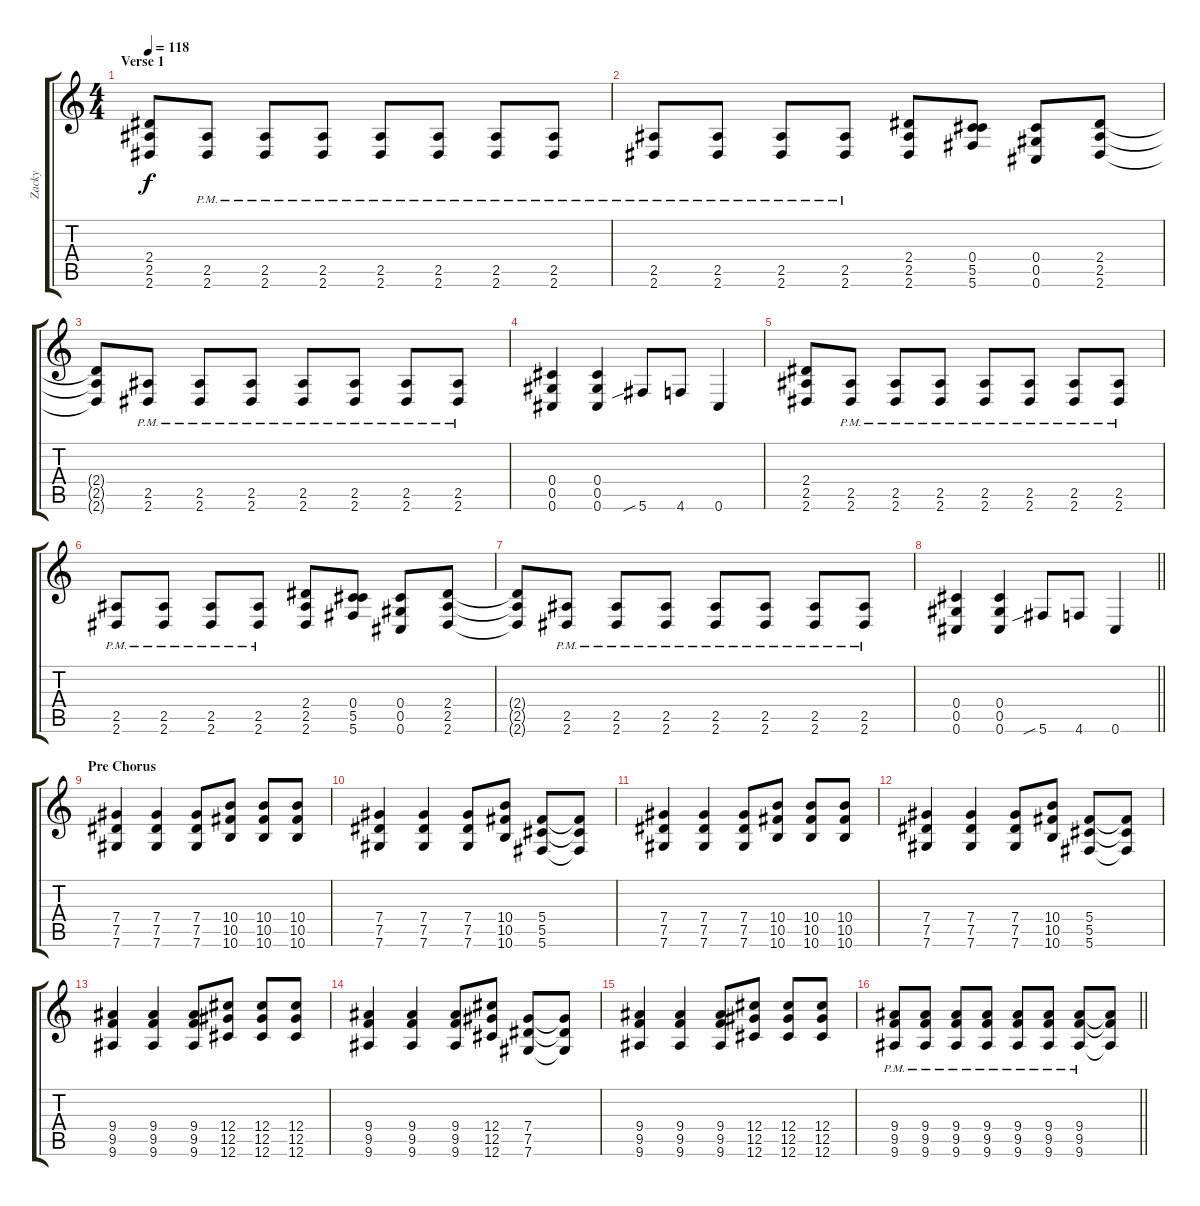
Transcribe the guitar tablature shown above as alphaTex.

\track ("Zacky" "Zacky") {instrument distortionguitar}
\staff {score tabs}
\tuning (Eb4 Bb3 Gb3 Db3 Ab2 Db2) {hide}
\ts (4 4)
\section ("" "Verse 1")
\tempo 118
\clef g2
\ks c
(2.4 2.5 2.6).8{dy f} (2.5{pm} 2.6{pm}).8 (2.5{pm} 2.6{pm}).8 (2.5{pm} 2.6{pm}).8 (2.5{pm} 2.6{pm}).8 (2.5{pm} 2.6{pm}).8 (2.5{pm} 2.6{pm}).8 (2.5{pm} 2.6{pm}).8 |
(2.5{pm} 2.6{pm}).8 (2.5{pm} 2.6{pm}).8 (2.5{pm} 2.6{pm}).8 (2.5{pm} 2.6{pm}).8 (2.4 2.5 2.6).8 (0.4 5.5 5.6).8 (0.4 0.5 0.6).8 (2.4 2.5 2.6).8 |
(2.4{t} 2.5{t} 2.6{t}).8 (2.5{pm} 2.6{pm}).8 (2.5{pm} 2.6{pm}).8 (2.5{pm} 2.6{pm}).8 (2.5{pm} 2.6{pm}).8 (2.5{pm} 2.6{pm}).8 (2.5{pm} 2.6{pm}).8 (2.5{pm} 2.6{pm}).8 |
(0.4 0.5 0.6).4 (0.4 0.5 0.6).4 5.6{sib}.8 4.6.8 0.6.4 |
(2.4 2.5 2.6).8 (2.5{pm} 2.6{pm}).8 (2.5{pm} 2.6{pm}).8 (2.5{pm} 2.6{pm}).8 (2.5{pm} 2.6{pm}).8 (2.5{pm} 2.6{pm}).8 (2.5{pm} 2.6{pm}).8 (2.5{pm} 2.6{pm}).8 |
(2.5{pm} 2.6{pm}).8 (2.5{pm} 2.6{pm}).8 (2.5{pm} 2.6{pm}).8 (2.5{pm} 2.6{pm}).8 (2.4 2.5 2.6).8 (0.4 5.5 5.6).8 (0.4 0.5 0.6).8 (2.4 2.5 2.6).8 |
(2.4{t} 2.5{t} 2.6{t}).8 (2.5{pm} 2.6{pm}).8 (2.5{pm} 2.6{pm}).8 (2.5{pm} 2.6{pm}).8 (2.5{pm} 2.6{pm}).8 (2.5{pm} 2.6{pm}).8 (2.5{pm} 2.6{pm}).8 (2.5{pm} 2.6{pm}).8 |
\barLineRight lightlight
(0.4 0.5 0.6).4 (0.4 0.5 0.6).4 5.6{sib}.8 4.6.8 0.6.4 |
\section ("" "Pre Chorus")
(7.4 7.5 7.6).4 (7.4 7.5 7.6).4 (7.4 7.5 7.6).8 (10.4 10.5 10.6).8 (10.4 10.5 10.6).8 (10.4 10.5 10.6).8 |
(7.4 7.5 7.6).4 (7.4 7.5 7.6).4 (7.4 7.5 7.6).8 (10.4 10.5 10.6).8 (5.4 5.5 5.6).8 (5.4{t} 5.5{t} 5.6{t}).8 |
(7.4 7.5 7.6).4 (7.4 7.5 7.6).4 (7.4 7.5 7.6).8 (10.4 10.5 10.6).8 (10.4 10.5 10.6).8 (10.4 10.5 10.6).8 |
(7.4 7.5 7.6).4 (7.4 7.5 7.6).4 (7.4 7.5 7.6).8 (10.4 10.5 10.6).8 (5.4 5.5 5.6).8 (5.4{t} 5.5{t} 5.6{t}).8 |
(9.4 9.5 9.6).4 (9.4 9.5 9.6).4 (9.4 9.5 9.6).8 (12.4 12.5 12.6).8 (12.4 12.5 12.6).8 (12.4 12.5 12.6).8 |
(9.4 9.5 9.6).4 (9.4 9.5 9.6).4 (9.4 9.5 9.6).8 (12.4 12.5 12.6).8 (7.4 7.5 7.6).8 (7.4{t} 7.5{t} 7.6{t}).8 |
(9.4 9.5 9.6).4 (9.4 9.5 9.6).4 (9.4 9.5 9.6).8 (12.4 12.5 12.6).8 (12.4 12.5 12.6).8 (12.4 12.5 12.6).8 |
\barLineRight lightlight
(9.4{pm} 9.5{pm} 9.6{pm}).8 (9.4{pm} 9.5{pm} 9.6{pm}).8 (9.4{pm} 9.5{pm} 9.6{pm}).8 (9.4{pm} 9.5{pm} 9.6{pm}).8 (9.4{pm} 9.5{pm} 9.6{pm}).8 (9.4{pm} 9.5{pm} 9.6{pm}).8 (9.4{pm} 9.5{pm} 9.6{pm}).8 (9.4{t} 9.5{t} 9.6{t}).8
